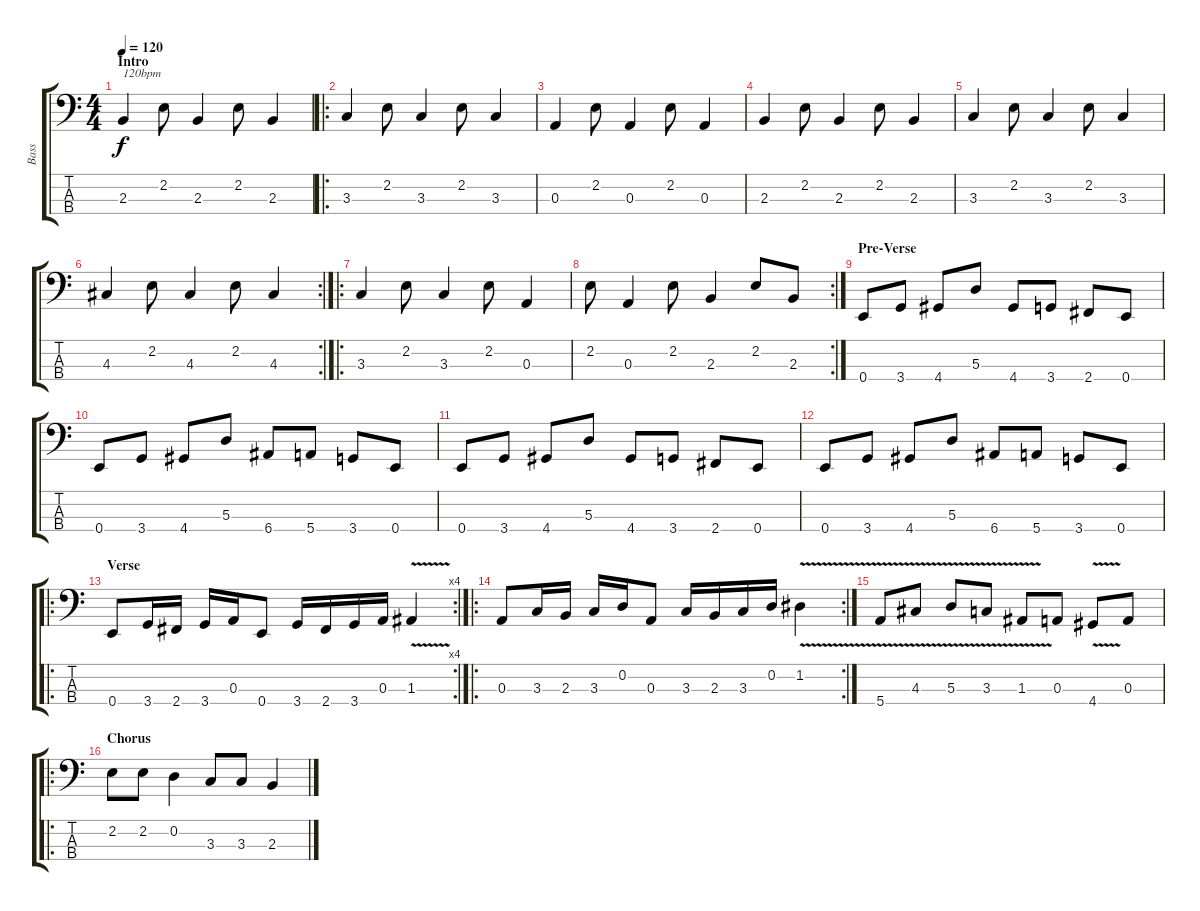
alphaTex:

\track ("Bass" "Bass") {instrument electricbassfinger}
\staff {score tabs}
\tuning (G2 D2 A1 E1) {hide}
\ts (4 4)
\section ("" "Intro")
\tempo 120
\clef f4
\ks c
2.3.4{txt "120bpm" dy f instrument electricbassfinger} 2.2.8 2.3.4 2.2.8 2.3.4 |
\ro
3.3.4 2.2.8 3.3.4 2.2.8 3.3.4 |
0.3.4 2.2.8 0.3.4 2.2.8 0.3.4 |
2.3.4 2.2.8 2.3.4 2.2.8 2.3.4 |
3.3.4 2.2.8 3.3.4 2.2.8 3.3.4 |
\rc 2
4.3.4 2.2.8 4.3.4 2.2.8 4.3.4 |
\ro
3.3.4 2.2.8 3.3.4 2.2.8 0.3.4 |
\rc 2
2.2.8 0.3.4 2.2.8 2.3.4 2.2.8 2.3.8 |
\section ("" "Pre-Verse")
0.4.8 3.4.8 4.4.8 5.3.8 4.4.8 3.4.8 2.4.8 0.4.8 |
0.4.8 3.4.8 4.4.8 5.3.8 6.4.8 5.4.8 3.4.8 0.4.8 |
0.4.8 3.4.8 4.4.8 5.3.8 4.4.8 3.4.8 2.4.8 0.4.8 |
0.4.8 3.4.8 4.4.8 5.3.8 6.4.8 5.4.8 3.4.8 0.4.8 |
\ro
\rc 4
\section ("" "Verse")
0.4.8 3.4.16 2.4.16 3.4.16 0.3.16 0.4.8 3.4.16 2.4.16 3.4.16 0.3.16 1.3{v}.4 |
\ro
\rc 2
0.3.8 3.3.16 2.3.16 3.3.16 0.2.16 0.3.8 3.3.16 2.3.16 3.3.16 0.2.16 1.2{v}.4 |
5.4{v}.8 4.3{v}.8 5.3{v}.8 3.3{v}.8 1.3{v}.8 0.3.8 4.4{v}.8 0.3.8 |
\ro
\section ("" "Chorus")
2.2.8 2.2.8 0.2.4 3.3.8 3.3.8 2.3.4
